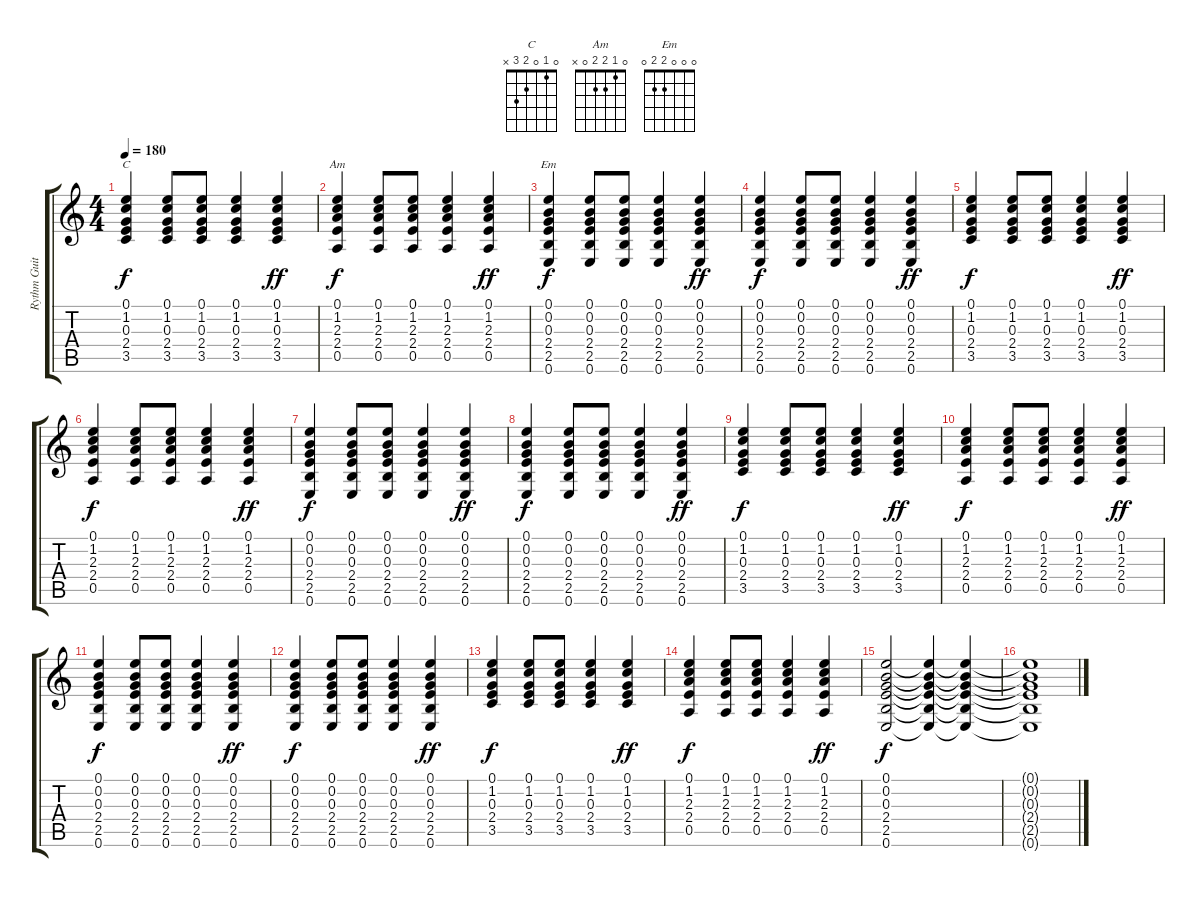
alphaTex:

\track ("Rythm Guitar" "Rythm Guit") {instrument acousticguitarsteel}
\staff {score tabs}
\tuning (E4 B3 G3 D3 A2 E2) {hide}
\chord ("C" 0 1 0 2 3 x)
\chord ("Am" 0 1 2 2 0 x)
\chord ("Em" 0 0 0 2 2 0)
\ts (4 4)
\tempo 180
\clef g2
\ks c
(0.1 1.2 0.3 2.4 3.5).4{ch "C" dy f} (0.1 1.2 0.3 2.4 3.5).8 (0.1 1.2 0.3 2.4 3.5).8 (0.1 1.2 0.3 2.4 3.5).4 (0.1 1.2 0.3 2.4 3.5).4{dy ff} |
(0.1 1.2 2.3 2.4 0.5).4{ch "Am" dy f} (0.1 1.2 2.3 2.4 0.5).8 (0.1 1.2 2.3 2.4 0.5).8 (0.1 1.2 2.3 2.4 0.5).4 (0.1 1.2 2.3 2.4 0.5).4{dy ff} |
(0.1 0.2 0.3 2.4 2.5 0.6).4{ch "Em" dy f} (0.1 0.2 0.3 2.4 2.5 0.6).8 (0.1 0.2 0.3 2.4 2.5 0.6).8 (0.1 0.2 0.3 2.4 2.5 0.6).4 (0.1 0.2 0.3 2.4 2.5 0.6).4{dy ff} |
(0.1 0.2 0.3 2.4 2.5 0.6).4{dy f} (0.1 0.2 0.3 2.4 2.5 0.6).8 (0.1 0.2 0.3 2.4 2.5 0.6).8 (0.1 0.2 0.3 2.4 2.5 0.6).4 (0.1 0.2 0.3 2.4 2.5 0.6).4{dy ff} |
(0.1 1.2 0.3 2.4 3.5).4{dy f} (0.1 1.2 0.3 2.4 3.5).8 (0.1 1.2 0.3 2.4 3.5).8 (0.1 1.2 0.3 2.4 3.5).4 (0.1 1.2 0.3 2.4 3.5).4{dy ff} |
(0.1 1.2 2.3 2.4 0.5).4{dy f} (0.1 1.2 2.3 2.4 0.5).8 (0.1 1.2 2.3 2.4 0.5).8 (0.1 1.2 2.3 2.4 0.5).4 (0.1 1.2 2.3 2.4 0.5).4{dy ff} |
(0.1 0.2 0.3 2.4 2.5 0.6).4{dy f} (0.1 0.2 0.3 2.4 2.5 0.6).8 (0.1 0.2 0.3 2.4 2.5 0.6).8 (0.1 0.2 0.3 2.4 2.5 0.6).4 (0.1 0.2 0.3 2.4 2.5 0.6).4{dy ff} |
(0.1 0.2 0.3 2.4 2.5 0.6).4{dy f} (0.1 0.2 0.3 2.4 2.5 0.6).8 (0.1 0.2 0.3 2.4 2.5 0.6).8 (0.1 0.2 0.3 2.4 2.5 0.6).4 (0.1 0.2 0.3 2.4 2.5 0.6).4{dy ff} |
(0.1 1.2 0.3 2.4 3.5).4{dy f} (0.1 1.2 0.3 2.4 3.5).8 (0.1 1.2 0.3 2.4 3.5).8 (0.1 1.2 0.3 2.4 3.5).4 (0.1 1.2 0.3 2.4 3.5).4{dy ff} |
(0.1 1.2 2.3 2.4 0.5).4{dy f} (0.1 1.2 2.3 2.4 0.5).8 (0.1 1.2 2.3 2.4 0.5).8 (0.1 1.2 2.3 2.4 0.5).4 (0.1 1.2 2.3 2.4 0.5).4{dy ff} |
(0.1 0.2 0.3 2.4 2.5 0.6).4{dy f} (0.1 0.2 0.3 2.4 2.5 0.6).8 (0.1 0.2 0.3 2.4 2.5 0.6).8 (0.1 0.2 0.3 2.4 2.5 0.6).4 (0.1 0.2 0.3 2.4 2.5 0.6).4{dy ff} |
(0.1 0.2 0.3 2.4 2.5 0.6).4{dy f} (0.1 0.2 0.3 2.4 2.5 0.6).8 (0.1 0.2 0.3 2.4 2.5 0.6).8 (0.1 0.2 0.3 2.4 2.5 0.6).4 (0.1 0.2 0.3 2.4 2.5 0.6).4{dy ff} |
(0.1 1.2 0.3 2.4 3.5).4{dy f} (0.1 1.2 0.3 2.4 3.5).8 (0.1 1.2 0.3 2.4 3.5).8 (0.1 1.2 0.3 2.4 3.5).4 (0.1 1.2 0.3 2.4 3.5).4{dy ff} |
(0.1 1.2 2.3 2.4 0.5).4{dy f} (0.1 1.2 2.3 2.4 0.5).8 (0.1 1.2 2.3 2.4 0.5).8 (0.1 1.2 2.3 2.4 0.5).4 (0.1 1.2 2.3 2.4 0.5).4{dy ff} |
(0.1 0.2 0.3 2.4 2.5 0.6).2{dy f} (0.1{t} 0.2{t} 0.3{t} 2.4{t} 2.5{t} 0.6{t}).4 (0.1{t} 0.2{t} 0.3{t} 2.4{t} 2.5{t} 0.6{t}).4 |
(0.1{t} 0.2{t} 0.3{t} 2.4{t} 2.5{t} 0.6{t}).1
